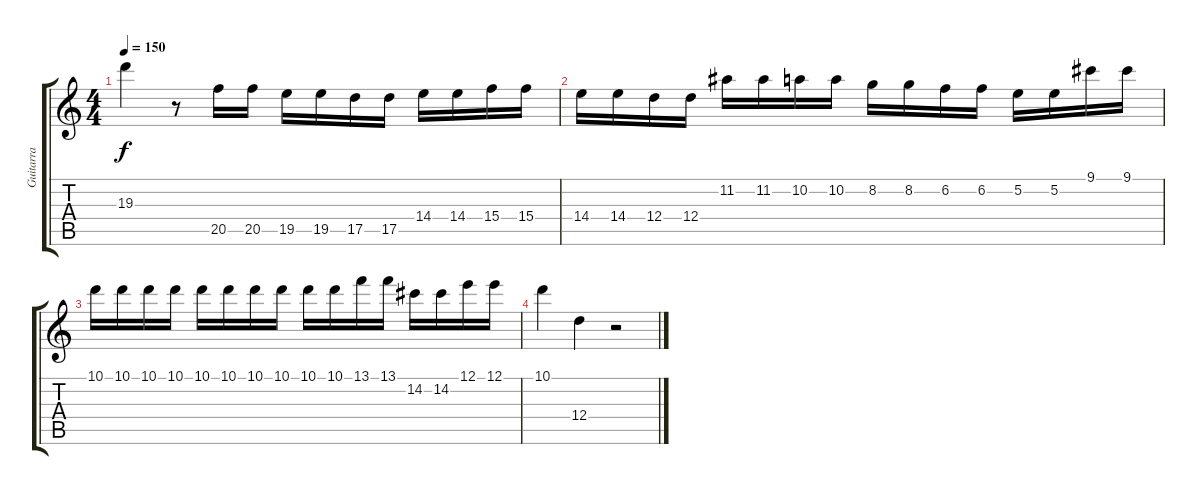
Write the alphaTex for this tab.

\track ("Guitarra" "Guitarra") {instrument overdrivenguitar}
\staff {score tabs}
\tuning (E4 B3 G3 D3 A2 E2) {hide}
\ts (4 4)
\tempo 150
\clef g2
\ks c
19.3.4{dy f} r.8 20.5.16 20.5.16 19.5.16 19.5.16 17.5.16 17.5.16 14.4.16 14.4.16 15.4.16 15.4.16 |
14.4.16 14.4.16 12.4.16 12.4.16 11.2.16 11.2.16 10.2.16 10.2.16 8.2.16 8.2.16 6.2.16 6.2.16 5.2.16 5.2.16 9.1.16 9.1.16 |
10.1.16 10.1.16 10.1.16 10.1.16 10.1.16 10.1.16 10.1.16 10.1.16 10.1.16 10.1.16 13.1.16 13.1.16 14.2.16 14.2.16 12.1.16 12.1.16 |
10.1.4 12.4.4 r.2
